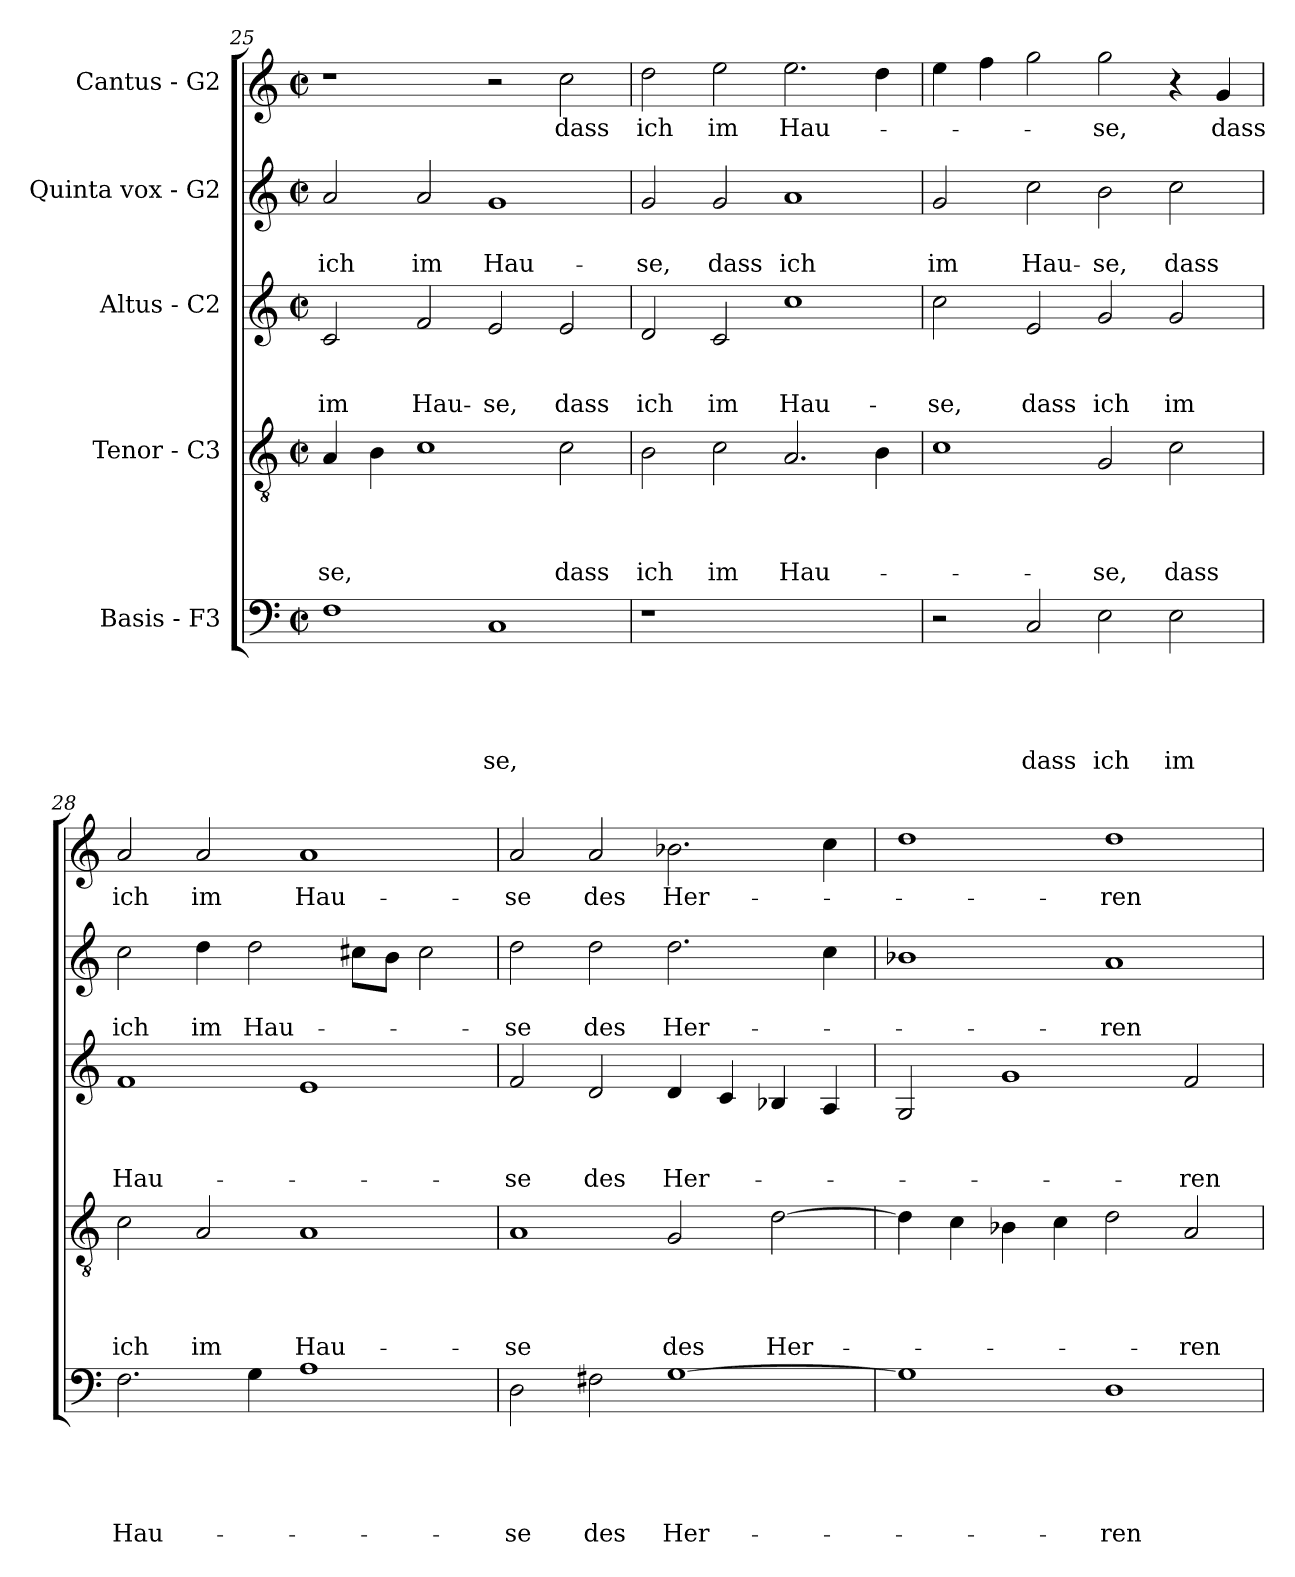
**kern	**text	**text	**text	**text	**text	**kern	**text	**text	**text	**text	**kern	**text	**text	**text	**kern	**text	**text	**kern	**text
*part5	*part5	*part5	*part5	*part5	*part5	*part4	*part4	*part4	*part4	*part4	*part3	*part3	*part3	*part3	*part2	*part2	*part2	*part1	*part1
*staff5	*staff5	*staff5	*staff5	*staff5	*staff5	*staff4	*staff4	*staff4	*staff4	*staff4	*staff3	*staff3	*staff3	*staff3	*staff2	*staff2	*staff2	*staff1	*staff1
*I"Basis - F3	*	*	*	*	*	*I"Tenor - C3	*	*	*	*	*I"Altus - C2	*	*	*	*I"Quinta vox - G2	*	*	*I"Cantus - G2	*
!!LO:PB:g=z
*clefF4	*	*	*	*	*	*clefGv2	*	*	*	*	*clefG2	*	*	*	*clefG2	*	*	*clefG2	*
*k[]	*	*	*	*	*	*k[]	*	*	*	*	*k[]	*	*	*	*k[]	*	*	*k[]	*
*C:	*	*	*	*	*	*C:	*	*	*	*	*C:	*	*	*	*C:	*	*	*C:	*
*M2/2	*	*	*	*	*	*M2/2	*	*	*	*	*M2/2	*	*	*	*M2/2	*	*	*M2/2	*
*met(c|)	*	*	*	*	*	*met(c|)	*	*	*	*	*met(c|)	*	*	*	*met(c|)	*	*	*met(c|)	*
=25	=25	=25	=25	=25	=25	=25	=25	=25	=25	=25	=25	=25	=25	=25	=25	=25	=25	=25	=25
!	!	!	!	!	!	!	!	!	!	!LO:LY:b	!	!	!	!LO:LY:b	!	!	!LO:LY:b	!	!
1F	.	.	.	.	.	4A/	.	.	.	-se,	2c/	.	.	im	2a/	.	ich	1r	.
.	.	.	.	.	.	4B\	.	.	.	.	.	.	.	.	.	.	.	.	.
!	!	!	!	!	!	!	!	!	!	!	!	!	!	!LO:LY:b	!	!	!LO:LY:b	!	!
.	.	.	.	.	.	1c	.	.	.	.	2f/	.	.	Hau-	2a/	.	im	.	.
!	!	!	!	!	!LO:LY:b	!	!	!	!	!	!	!	!	!LO:LY:b	!	!	!LO:LY:b	!	!
1C	.	.	.	.	-se,	.	.	.	.	.	2e/	.	.	-se,	1g	.	Hau-	2r	.
!	!	!	!	!	!	!	!	!	!	!LO:LY:b	!	!	!	!LO:LY:b	!	!	!	!	!LO:LY:b
.	.	.	.	.	.	2c\	.	.	.	dass	2e/	.	.	dass	.	.	.	2cc\	dass
=26	=26	=26	=26	=26	=26	=26	=26	=26	=26	=26	=26	=26	=26	=26	=26	=26	=26	=26	=26
!	!	!	!	!	!	!	!	!	!	!LO:LY:b	!	!	!	!LO:LY:b	!	!	!LO:LY:b	!	!LO:LY:b
1r	.	.	.	.	.	2B\	.	.	.	ich	2d/	.	.	ich	2g/	.	-se,	2dd\	ich
!	!	!	!	!	!	!	!	!	!	!LO:LY:b	!	!	!	!LO:LY:b	!	!	!LO:LY:b	!	!LO:LY:b
.	.	.	.	.	.	2c\	.	.	.	im	2c/	.	.	im	2g/	.	dass	2ee\	im
!	!	!	!	!	!	!	!	!	!	!LO:LY:b	!	!	!	!LO:LY:b	!	!	!LO:LY:b	!	!LO:LY:b
1ryy	.	.	.	.	.	2.A/	.	.	.	Hau-	1cc	.	.	Hau-	1a	.	ich	2.ee\	Hau-
.	.	.	.	.	.	4B\	.	.	.	.	.	.	.	.	.	.	.	4dd\	.
=27	=27	=27	=27	=27	=27	=27	=27	=27	=27	=27	=27	=27	=27	=27	=27	=27	=27	=27	=27
!	!	!	!	!	!	!	!	!	!	!	!	!	!	!LO:LY:b	!	!	!LO:LY:b	!	!
2r	.	.	.	.	.	1c	.	.	.	.	2cc\	.	.	-se,	2g/	.	im	4ee\	.
.	.	.	.	.	.	.	.	.	.	.	.	.	.	.	.	.	.	4ff\	.
!	!	!	!	!	!LO:LY:b	!	!	!	!	!	!	!	!	!LO:LY:b	!	!	!LO:LY:b	!	!
2C/	.	.	.	.	dass	.	.	.	.	.	2e/	.	.	dass	2cc\	.	Hau-	2gg\	.
!	!	!	!	!	!LO:LY:b	!	!	!	!	!LO:LY:b	!	!	!	!LO:LY:b	!	!	!LO:LY:b	!	!LO:LY:b
2E\	.	.	.	.	ich	2G/	.	.	.	-se,	2g/	.	.	ich	2b\	.	-se,	2gg\	-se,
!	!	!	!	!	!LO:LY:b	!	!	!	!	!LO:LY:b	!	!	!	!LO:LY:b	!	!	!LO:LY:b	!	!
2E\	.	.	.	.	im	2c\	.	.	.	dass	2g/	.	.	im	2cc\	.	dass	4r	.
!	!	!	!	!	!	!	!	!	!	!	!	!	!	!	!	!	!	!	!LO:LY:b
.	.	.	.	.	.	.	.	.	.	.	.	.	.	.	.	.	.	4g/	dass
=28	=28	=28	=28	=28	=28	=28	=28	=28	=28	=28	=28	=28	=28	=28	=28	=28	=28	=28	=28
!	!	!	!	!	!LO:LY:b	!	!	!	!	!LO:LY:b	!	!	!	!LO:LY:b	!	!	!LO:LY:b	!	!LO:LY:b
2.F\	.	.	.	.	Hau-	2c\	.	.	.	ich	1f	.	.	Hau-	2cc\	.	ich	2a/	ich
!	!	!	!	!	!	!	!	!	!	!LO:LY:b	!	!	!	!	!	!	!LO:LY:b	!	!LO:LY:b
.	.	.	.	.	.	2A/	.	.	.	im	.	.	.	.	4dd\	.	im	2a/	im
!	!	!	!	!	!	!	!	!	!	!	!	!	!	!	!	!	!LO:LY:b	!	!
4G\	.	.	.	.	.	.	.	.	.	.	.	.	.	.	2dd\	.	Hau-	.	.
!	!	!	!	!	!	!	!	!	!	!LO:LY:b	!	!	!	!	!	!	!	!	!LO:LY:b
1A	.	.	.	.	.	1A	.	.	.	Hau-	1e	.	.	.	.	.	.	1a	Hau-
.	.	.	.	.	.	.	.	.	.	.	.	.	.	.	8cc#X\L	.	.	.	.
.	.	.	.	.	.	.	.	.	.	.	.	.	.	.	8b\J	.	.	.	.
.	.	.	.	.	.	.	.	.	.	.	.	.	.	.	2cc#\	.	.	.	.
=29	=29	=29	=29	=29	=29	=29	=29	=29	=29	=29	=29	=29	=29	=29	=29	=29	=29	=29	=29
!	!	!	!	!	!LO:LY:b	!	!	!	!	!LO:LY:b	!	!	!	!LO:LY:b	!	!	!LO:LY:b	!	!LO:LY:b
2D\	.	.	.	.	-se	1A	.	.	.	-se	2f/	.	.	-se	2dd\	.	-se	2a/	-se
!	!	!	!	!	!LO:LY:b	!	!	!	!	!	!	!	!	!LO:LY:b	!	!	!LO:LY:b	!	!LO:LY:b
2F#X\	.	.	.	.	des	.	.	.	.	.	2d/	.	.	des	2dd\	.	des	2a/	des
!	!	!	!	!	!LO:LY:b	!	!	!	!	!LO:LY:b	!	!	!	!LO:LY:b	!	!	!LO:LY:b	!	!LO:LY:b
[1G	.	.	.	.	Her-	2G/	.	.	.	des	4d/	.	.	Her-	2.dd\	.	Her-	2.b-X\	Her-
.	.	.	.	.	.	.	.	.	.	.	4c/	.	.	.	.	.	.	.	.
!	!	!	!	!	!	!	!	!	!	!LO:LY:b	!	!	!	!	!	!	!	!	!
.	.	.	.	.	.	[2d\	.	.	.	Her-	4B-X/	.	.	.	.	.	.	.	.
.	.	.	.	.	.	.	.	.	.	.	4A/	.	.	.	4cc\	.	.	4cc\	.
=30	=30	=30	=30	=30	=30	=30	=30	=30	=30	=30	=30	=30	=30	=30	=30	=30	=30	=30	=30
1G]	.	.	.	.	.	4d\]	.	.	.	.	2G/	.	.	.	1b-X	.	.	1dd	.
.	.	.	.	.	.	4c\	.	.	.	.	.	.	.	.	.	.	.	.	.
.	.	.	.	.	.	4B-X\	.	.	.	.	1g	.	.	.	.	.	.	.	.
.	.	.	.	.	.	4c\	.	.	.	.	.	.	.	.	.	.	.	.	.
!	!	!	!	!	!LO:LY:b	!	!	!	!	!	!	!	!	!	!	!	!LO:LY:b	!	!LO:LY:b
1D	.	.	.	.	-ren	2d\	.	.	.	.	.	.	.	.	1a	.	-ren	1dd	-ren
!	!	!	!	!	!	!	!	!	!	!LO:LY:b	!	!	!	!LO:LY:b	!	!	!	!	!
.	.	.	.	.	.	2A/	.	.	.	-ren	2f/	.	.	-ren	.	.	.	.	.
=	=	=	=	=	=	=	=	=	=	=	=	=	=	=	=	=	=	=	=
*-	*-	*-	*-	*-	*-	*-	*-	*-	*-	*-	*-	*-	*-	*-	*-	*-	*-	*-	*-
